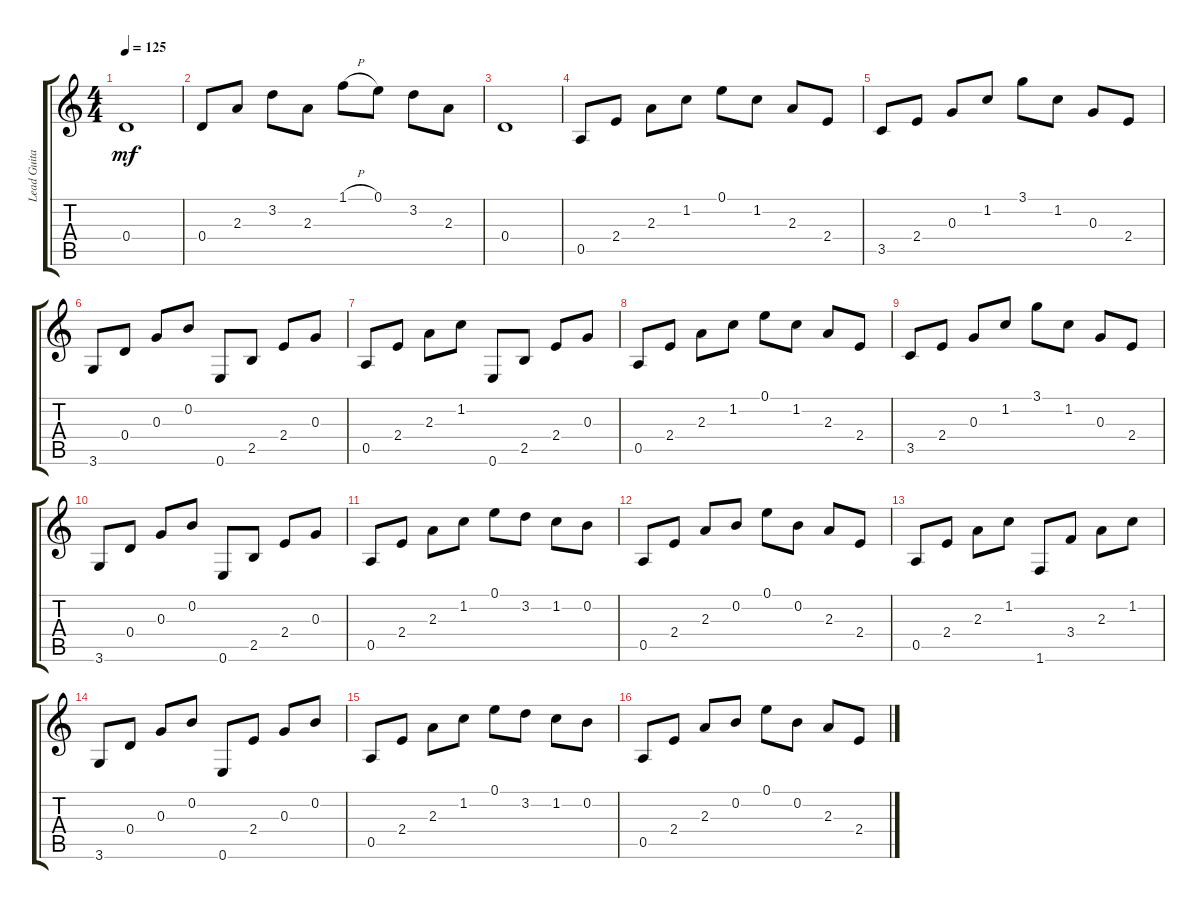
\track ("Lead Guitar 2" "Lead Guita") {instrument acousticguitarnylon}
\staff {score tabs}
\tuning (E4 B3 G3 D3 A2 E2) {hide}
\ts (4 4)
\tempo 125
\clef g2
\ks c
0.4.1{dy mf} |
0.4.8 2.3.8 3.2.8 2.3.8 1.1{h}.8 0.1.8 3.2.8 2.3.8 |
0.4.1 |
0.5.8 2.4.8 2.3.8 1.2.8 0.1.8 1.2.8 2.3.8 2.4.8 |
3.5.8 2.4.8 0.3.8 1.2.8 3.1.8 1.2.8 0.3.8 2.4.8 |
3.6.8 0.4.8 0.3.8 0.2.8 0.6.8 2.5.8 2.4.8 0.3.8 |
0.5.8 2.4.8 2.3.8 1.2.8 0.6.8 2.5.8 2.4.8 0.3.8 |
0.5.8 2.4.8 2.3.8 1.2.8 0.1.8 1.2.8 2.3.8 2.4.8 |
3.5.8 2.4.8 0.3.8 1.2.8 3.1.8 1.2.8 0.3.8 2.4.8 |
3.6.8 0.4.8 0.3.8 0.2.8 0.6.8 2.5.8 2.4.8 0.3.8 |
0.5.8 2.4.8 2.3.8 1.2.8 0.1.8 3.2.8 1.2.8 0.2.8 |
0.5.8 2.4.8 2.3.8 0.2.8 0.1.8 0.2.8 2.3.8 2.4.8 |
0.5.8 2.4.8 2.3.8 1.2.8 1.6.8 3.4.8 2.3.8 1.2.8 |
3.6.8 0.4.8 0.3.8 0.2.8 0.6.8 2.4.8 0.3.8 0.2.8 |
0.5.8 2.4.8 2.3.8 1.2.8 0.1.8 3.2.8 1.2.8 0.2.8 |
0.5.8 2.4.8 2.3.8 0.2.8 0.1.8 0.2.8 2.3.8 2.4.8
